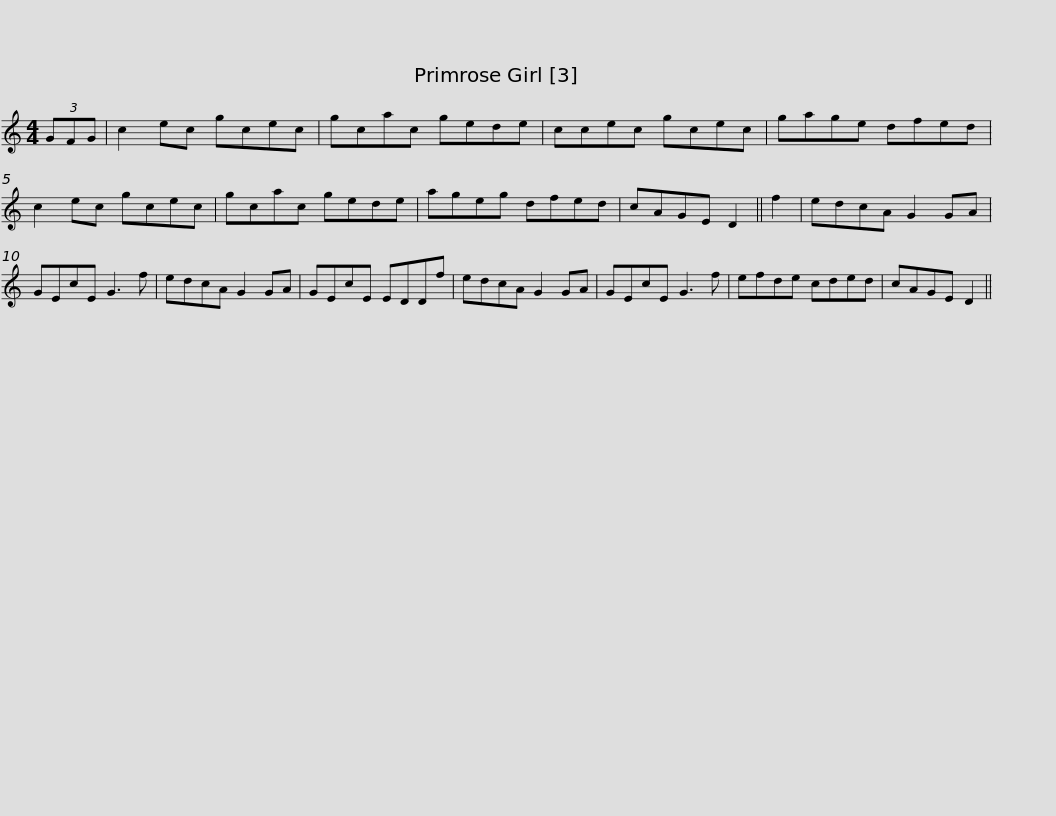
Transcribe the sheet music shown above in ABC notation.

X:1
L:1/8
M:4/4
I:linebreak $
K:C
V:1 treble
V:1
 (3GFG | c2 ec gcec | gcac gede | ccec gcec | gage dfed | %5
 c2 ec gcec |$ gcac gede | ageg dfed | cAGE D2 || f2 | %10
 edcA G2 GA | GEcE G3 f | edcA G2 GA |$ GEcE EDDf | edcA G2 GA | %15
 GEcE G3 f | efde cded | cAGE D2 || %18
